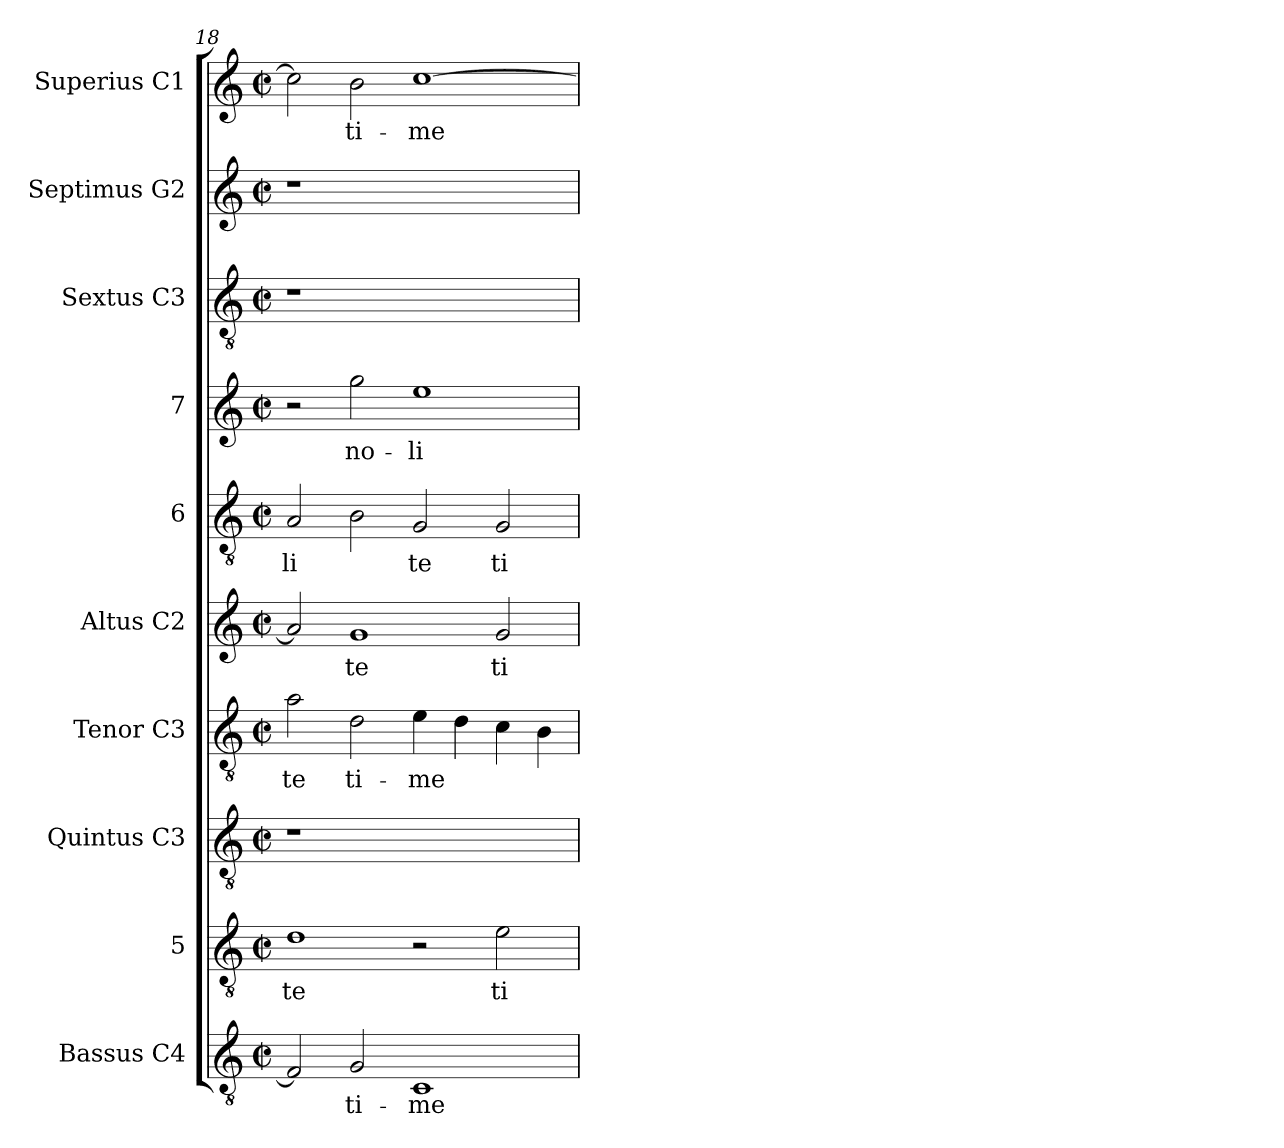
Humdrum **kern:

**kern	**text	**kern	**text	**kern	**kern	**text	**kern	**text	**kern	**text	**kern	**text	**kern	**kern	**kern	**text
*part10	*part10	*part9	*part9	*part8	*part7	*part7	*part6	*part6	*part5	*part5	*part4	*part4	*part3	*part2	*part1	*part1
*staff10	*staff10	*staff9	*staff9	*staff8	*staff7	*staff7	*staff6	*staff6	*staff5	*staff5	*staff4	*staff4	*staff3	*staff2	*staff1	*staff1
*I"Bassus  C4	*	*I"5	*	*I"Quintus  C3	*I"Tenor  C3	*	*I"Altus  C2	*	*I"6	*	*I"7	*	*I"Sextus  C3	*I"Septimus  G2	*I"Superius  C1	*
*I'B	*	*	*	*	*I'T	*	*I'A	*	*	*	*	*	*	*	*I'S	*
*clefGv2	*	*clefGv2	*	*clefGv2	*clefGv2	*	*clefG2	*	*clefGv2	*	*clefG2	*	*clefGv2	*clefG2	*clefG2	*
*k[]	*	*k[]	*	*k[]	*k[]	*	*k[]	*	*k[]	*	*k[]	*	*k[]	*k[]	*k[]	*
*C:	*	*C:	*	*C:	*C:	*	*C:	*	*C:	*	*C:	*	*C:	*C:	*C:	*
*M2/2	*	*M2/2	*	*M2/2	*M2/2	*	*M2/2	*	*M2/2	*	*M2/2	*	*M2/2	*M2/2	*M2/2	*
*met(c|)	*	*met(c|)	*	*met(c|)	*met(c|)	*	*met(c|)	*	*met(c|)	*	*met(c|)	*	*met(c|)	*met(c|)	*met(c|)	*
=18	=18	=18	=18	=18	=18	=18	=18	=18	=18	=18	=18	=18	=18	=18	=18	=18
!	!LO:LY:b:cj	!	!LO:LY:b:cj	!	!	!LO:LY:b:cj	!	!LO:LY:b:cj	!	!LO:LY:b:cj	!	!	!	!	!	!LO:LY:b:cj
2F/]	.	1d	-te	1r	2a\	-te	2a/]	--	2A/	-li-	2r	.	1r	1r	2cc\]	.
!	!LO:LY:b:cj	!	!	!	!	!LO:LY:b:cj	!	!LO:LY:b:cj	!	!LO:LY:b:cj	!	!LO:LY:b:cj	!	!	!	!LO:LY:b:cj
2G/	ti-	.	.	.	2d\	ti-	1g	-te	2B\	--	2gg\	no-	.	.	2b\	ti-
!	!LO:LY:b:cj	!	!	!	!	!LO:LY:b:cj	!	!	!	!LO:LY:b:cj	!	!LO:LY:b:cj	!	!	!	!LO:LY:b:cj
1C	-me-	2r	.	1ryy	4e\	-me-	.	.	2G/	-te	1ee	-li-	1ryy	1ryy	[>1cc	-me-
!	!	!	!	!	!	!LO:LY:b:cj	!	!	!	!	!	!	!	!	!	!
.	.	.	.	.	4d\	--	.	.	.	.	.	.	.	.	.	.
!	!	!	!LO:LY:b:cj	!	!	!LO:LY:b:cj	!	!LO:LY:b:cj	!	!LO:LY:b:cj	!	!	!	!	!	!
.	.	2e\	ti-	.	4c\	--	2g/	ti-	2G/	ti-	.	.	.	.	.	.
!	!	!	!	!	!	!LO:LY:b:cj	!	!	!	!	!	!	!	!	!	!
.	.	.	.	.	4B\	--	.	.	.	.	.	.	.	.	.	.
=	=	=	=	=	=	=	=	=	=	=	=	=	=	=	=	=
*-	*-	*-	*-	*-	*-	*-	*-	*-	*-	*-	*-	*-	*-	*-	*-	*-
